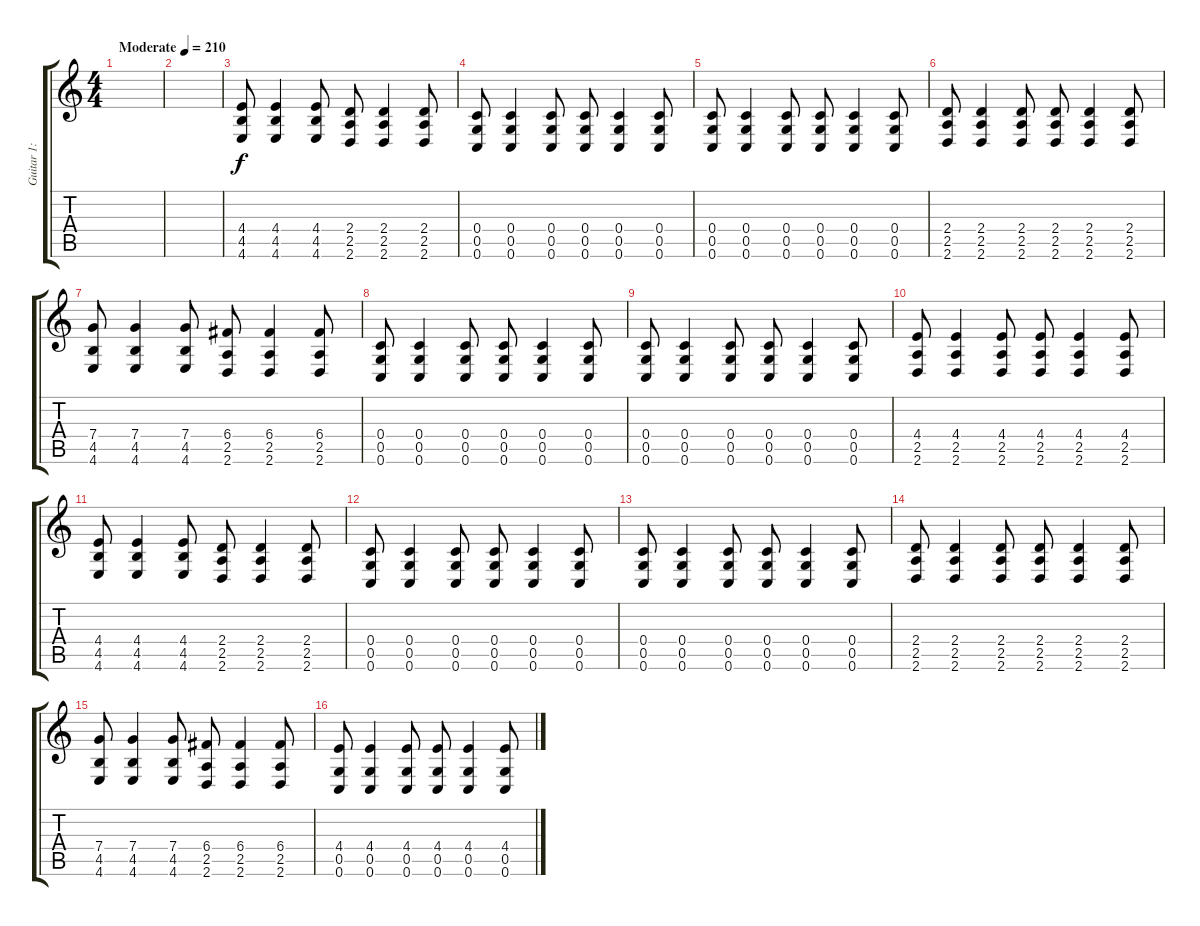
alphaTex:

\track ("Guitar 1: Johan" "Guitar 1: ") {instrument overdrivenguitar}
\staff {score tabs}
\tuning (D4 A3 F3 C3 G2 C2) {hide}
\ts (4 4)
\tempo (210 "Moderate")
\clef g2
\ks c
|
|
(4.4 4.5 4.6).8 (4.4 4.5 4.6).4 (4.4 4.5 4.6).8 (2.4 2.5 2.6).8 (2.4 2.5 2.6).4 (2.4 2.5 2.6).8 |
(0.4 0.5 0.6).8 (0.4 0.5 0.6).4 (0.4 0.5 0.6).8 (0.4 0.5 0.6).8 (0.4 0.5 0.6).4 (0.4 0.5 0.6).8 |
(0.4 0.5 0.6).8 (0.4 0.5 0.6).4 (0.4 0.5 0.6).8 (0.4 0.5 0.6).8 (0.4 0.5 0.6).4 (0.4 0.5 0.6).8 |
(2.4 2.5 2.6).8 (2.4 2.5 2.6).4 (2.4 2.5 2.6).8 (2.4 2.5 2.6).8 (2.4 2.5 2.6).4 (2.4 2.5 2.6).8 |
(7.4 4.5 4.6).8 (7.4 4.5 4.6).4 (7.4 4.5 4.6).8 (6.4 2.5 2.6).8 (6.4 2.5 2.6).4 (6.4 2.5 2.6).8 |
(0.4 0.5 0.6).8 (0.4 0.5 0.6).4 (0.4 0.5 0.6).8 (0.4 0.5 0.6).8 (0.4 0.5 0.6).4 (0.4 0.5 0.6).8 |
(0.4 0.5 0.6).8 (0.4 0.5 0.6).4 (0.4 0.5 0.6).8 (0.4 0.5 0.6).8 (0.4 0.5 0.6).4 (0.4 0.5 0.6).8 |
(4.4 2.5 2.6).8 (4.4 2.5 2.6).4 (4.4 2.5 2.6).8 (4.4 2.5 2.6).8 (4.4 2.5 2.6).4 (4.4 2.5 2.6).8 |
(4.4 4.5 4.6).8 (4.4 4.5 4.6).4 (4.4 4.5 4.6).8 (2.4 2.5 2.6).8 (2.4 2.5 2.6).4 (2.4 2.5 2.6).8 |
(0.4 0.5 0.6).8 (0.4 0.5 0.6).4 (0.4 0.5 0.6).8 (0.4 0.5 0.6).8 (0.4 0.5 0.6).4 (0.4 0.5 0.6).8 |
(0.4 0.5 0.6).8 (0.4 0.5 0.6).4 (0.4 0.5 0.6).8 (0.4 0.5 0.6).8 (0.4 0.5 0.6).4 (0.4 0.5 0.6).8 |
(2.4 2.5 2.6).8 (2.4 2.5 2.6).4 (2.4 2.5 2.6).8 (2.4 2.5 2.6).8 (2.4 2.5 2.6).4 (2.4 2.5 2.6).8 |
(7.4 4.5 4.6).8 (7.4 4.5 4.6).4 (7.4 4.5 4.6).8 (6.4 2.5 2.6).8 (6.4 2.5 2.6).4 (6.4 2.5 2.6).8 |
(4.4 0.5 0.6).8 (4.4 0.5 0.6).4 (4.4 0.5 0.6).8 (4.4 0.5 0.6).8 (4.4 0.5 0.6).4 (4.4 0.5 0.6).8
